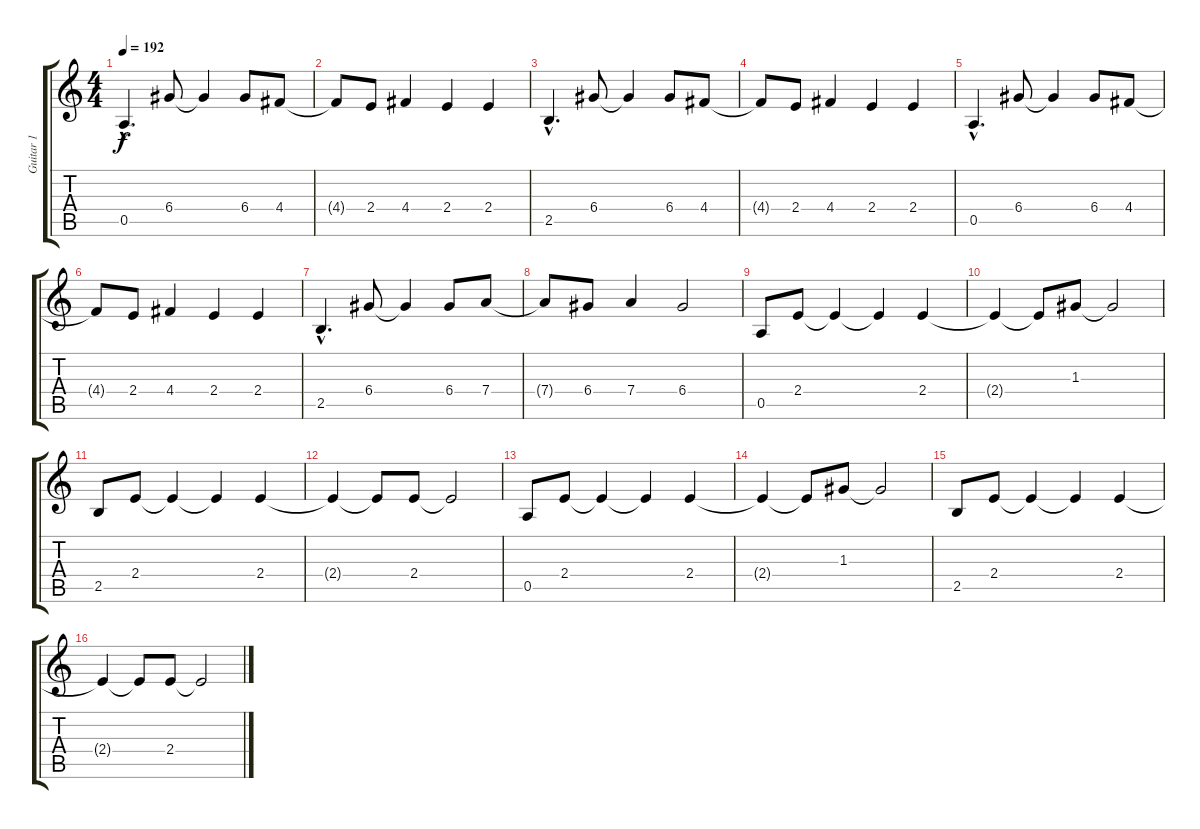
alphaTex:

\track ("Guitar 1" "Guitar 1") {instrument distortionguitar}
\staff {score tabs}
\tuning (E4 B3 G3 D3 A2 E2) {hide}
\ts (4 4)
\tempo 192
\clef g2
\ks c
0.5{hac}.4{d dy f instrument distortionguitar} 6.4.8 6.4{t}.4 6.4.8 4.4.8 |
4.4{t}.8 2.4.8 4.4.4 2.4.4 2.4.4 |
2.5{hac}.4{d} 6.4.8 6.4{t}.4 6.4.8 4.4.8 |
4.4{t}.8 2.4.8 4.4.4 2.4.4 2.4.4 |
0.5{hac}.4{d} 6.4.8 6.4{t}.4 6.4.8 4.4.8 |
4.4{t}.8 2.4.8 4.4.4 2.4.4 2.4.4 |
2.5{hac}.4{d} 6.4.8 6.4{t}.4 6.4.8 7.4.8 |
7.4{t}.8 6.4.8 7.4.4 6.4.2 |
0.5.8{instrument acousticguitarsteel} 2.4.8 2.4{t}.4 2.4{t}.4 2.4.4 |
2.4{t}.4 2.4{t}.8 1.3.8 1.3{t}.2 |
2.5.8 2.4.8 2.4{t}.4 2.4{t}.4 2.4.4 |
2.4{t}.4 2.4{t}.8 2.4.8 2.4{t}.2 |
0.5.8 2.4.8 2.4{t}.4 2.4{t}.4 2.4.4 |
2.4{t}.4 2.4{t}.8 1.3.8 1.3{t}.2 |
2.5.8 2.4.8 2.4{t}.4 2.4{t}.4 2.4.4 |
2.4{t}.4 2.4{t}.8 2.4.8 2.4{t}.2
